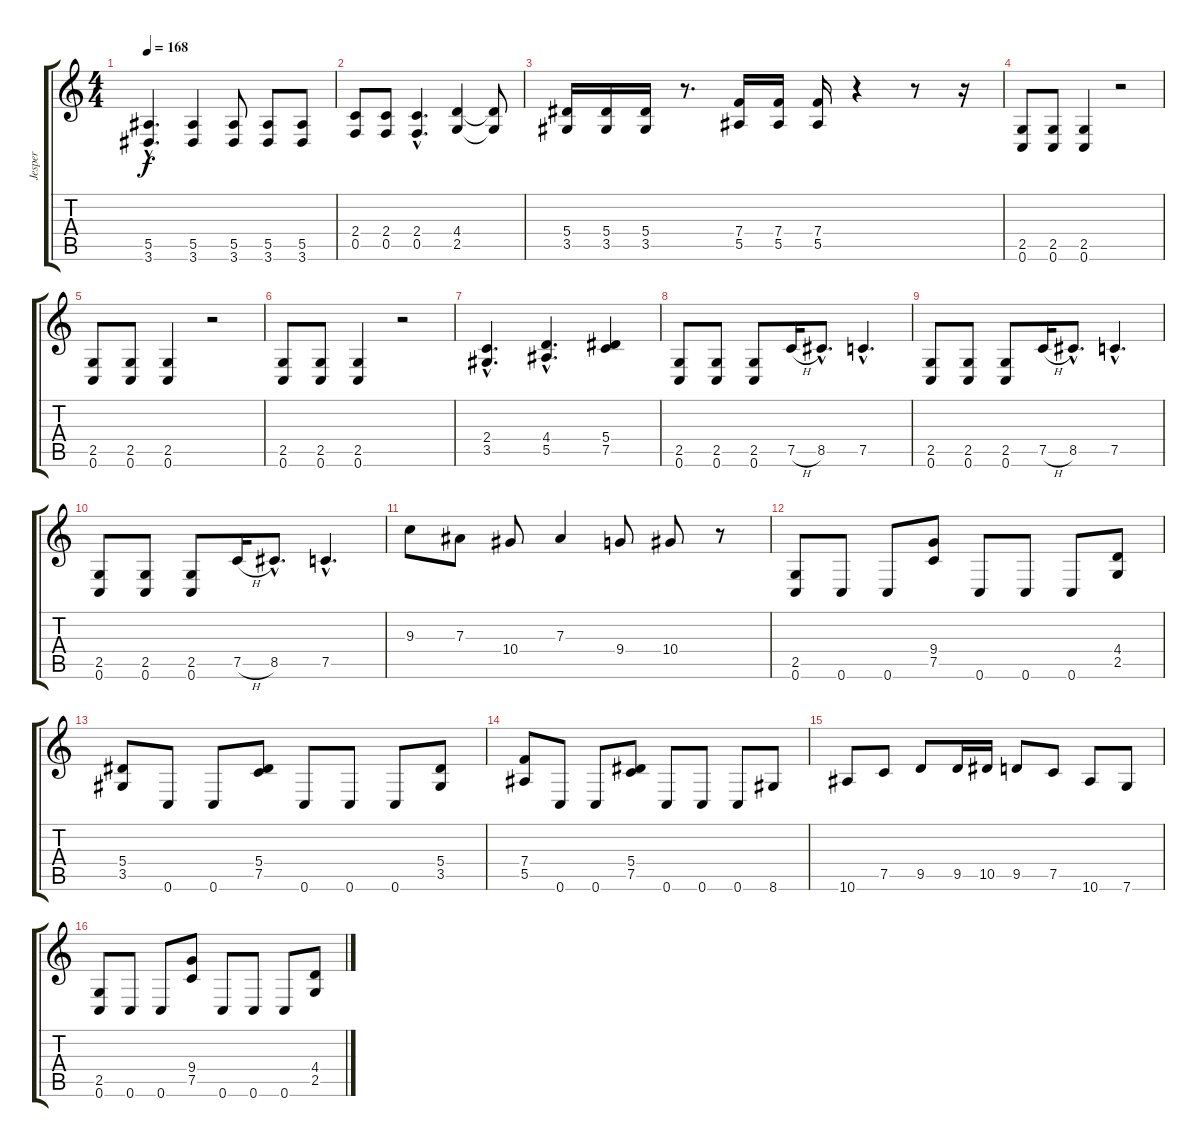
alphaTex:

\track ("Jesper" "Jesper") {instrument overdrivenguitar}
\staff {score tabs}
\tuning (C4 G3 Eb3 Bb2 F2 C2) {hide}
\ts (4 4)
\tempo 168
\clef g2
\ks c
(5.5{hac t} 3.6{hac t}).4{d dy f} (5.5 3.6).4 (5.5 3.6).8 (5.5 3.6).8 (5.5 3.6).8 |
(2.4 0.5).8 (2.4 0.5).8 (2.4{hac} 0.5{hac}).4{d} (4.4 2.5).4 (4.4{t} 2.5{t}).8 |
(5.4 3.5).16 (5.4 3.5).16 (5.4 3.5).16 r.8{d} (7.4 5.5).16 (7.4 5.5).16 (7.4 5.5).16 r.4 r.8 r.16 |
(2.5 0.6).8 (2.5 0.6).8 (2.5 0.6).4 r.2 |
(2.5 0.6).8 (2.5 0.6).8 (2.5 0.6).4 r.2 |
(2.5 0.6).8 (2.5 0.6).8 (2.5 0.6).4 r.2 |
(2.4{hac} 3.5{hac}).4{d} (4.4{hac} 5.5{hac}).4{d} (5.4 7.5).4 |
(2.5 0.6).8 (2.5 0.6).8 (2.5 0.6).8 7.5{h}.16 8.5{hac}.8{d} 7.5{hac}.4{d} |
(2.5 0.6).8 (2.5 0.6).8 (2.5 0.6).8 7.5{h}.16 8.5{hac}.8{d} 7.5{hac}.4{d} |
(2.5 0.6).8 (2.5 0.6).8 (2.5 0.6).8 7.5{h}.16 8.5{hac}.8{d} 7.5{hac}.4{d} |
9.3.8 7.3.8 10.4.8 7.3.4 9.4.8 10.4.8 r.8 |
(2.5 0.6).8 0.6.8 0.6.8 (9.4 7.5).8 0.6.8 0.6.8 0.6.8 (4.4 2.5).8 |
(5.4 3.5).8 0.6.8 0.6.8 (5.4 7.5).8 0.6.8 0.6.8 0.6.8 (5.4 3.5).8 |
(7.4 5.5).8 0.6.8 0.6.8 (5.4 7.5).8 0.6.8 0.6.8 0.6.8 8.6.8 |
10.6.8 7.5.8 9.5.8 9.5.16 10.5.16 9.5.8 7.5.8 10.6.8 7.6.8 |
(2.5 0.6).8 0.6.8 0.6.8 (9.4 7.5).8 0.6.8 0.6.8 0.6.8 (4.4 2.5).8
